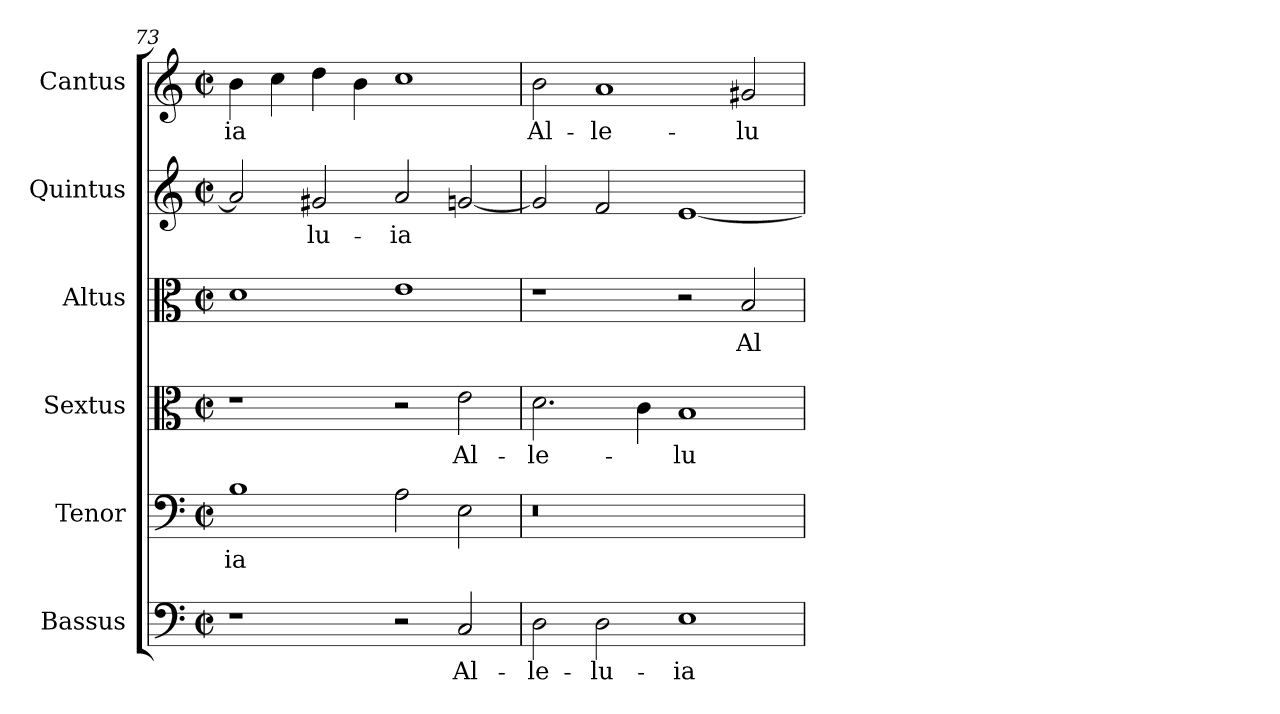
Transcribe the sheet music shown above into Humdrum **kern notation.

**kern	**text	**kern	**text	**kern	**text	**kern	**text	**kern	**text	**kern	**text
*part6	*part6	*part5	*part5	*part4	*part4	*part3	*part3	*part2	*part2	*part1	*part1
*staff6	*staff6	*staff5	*staff5	*staff4	*staff4	*staff3	*staff3	*staff2	*staff2	*staff1	*staff1
*I"Bassus	*	*I"Tenor	*	*I"Sextus	*	*I"Altus	*	*I"Quintus	*	*I"Cantus	*
*I'Bassus	*	*I'Tenor	*	*I'Sextus	*	*I'Altus	*	*I'Quintus	*	*I'Cantus	*
!!LO:PB:g=z
*clefF4	*	*clefF4	*	*clefC3	*	*clefC3	*	*clefG2	*	*clefG2	*
*M2/2	*	*M2/2	*	*M2/2	*	*M2/2	*	*M2/2	*	*M2/2	*
*met(c|)	*	*met(c|)	*	*met(c|)	*	*met(c|)	*	*met(c|)	*	*met(c|)	*
=73	=73	=73	=73	=73	=73	=73	=73	=73	=73	=73	=73
!	!	!	!LO:LY:b:cj	!	!	!	!	!	!	!	!LO:LY:b:cj
1r	.	1B	-ia	1r	.	1d	.	2a/]	.	4b\	-ia
.	.	.	.	.	.	.	.	.	.	4cc\	.
!	!	!	!	!	!	!	!	!	!LO:LY:b:cj	!	!
.	.	.	.	.	.	.	.	2g#X/	-lu-	4dd\	.
.	.	.	.	.	.	.	.	.	.	4b\	.
!	!	!	!	!	!	!	!	!	!LO:LY:b:cj	!	!
2r	.	2A\	.	2r	.	1e	.	2a/	-ia	1cc	.
!	!LO:LY:b:cj	!	!	!	!LO:LY:b:cj	!	!	!	!	!	!
2C/	Al-	2E\	.	2e\	-Al-	.	.	[<2gn/	.	.	.
=74	=74	=74	=74	=74	=74	=74	=74	=74	=74	=74	=74
!	!LO:LY:b:cj	!	!	!	!LO:LY:b:cj	!	!	!	!	!	!LO:LY:b:cj
2D\	-le-	0r	.	2.d\	-le-	1r	.	2g/]	.	2b\	Al-
!	!LO:LY:b:cj	!	!	!	!	!	!	!	!	!	!LO:LY:b:cj
2D\	-lu-	.	.	.	.	.	.	2f/	.	1a	-le-
.	.	.	.	4c\	.	.	.	.	.	.	.
!	!LO:LY:b:cj	!	!	!	!LO:LY:b:cj	!	!	!	!	!	!
1E	-ia	.	.	1B	-lu-	2r	.	[<1e	.	.	.
!	!	!	!	!	!	!	!LO:LY:b:cj	!	!	!	!LO:LY:b:cj
.	.	.	.	.	.	2B/	Al-	.	.	2g#X/	-lu-
=	=	=	=	=	=	=	=	=	=	=	=
*-	*-	*-	*-	*-	*-	*-	*-	*-	*-	*-	*-
